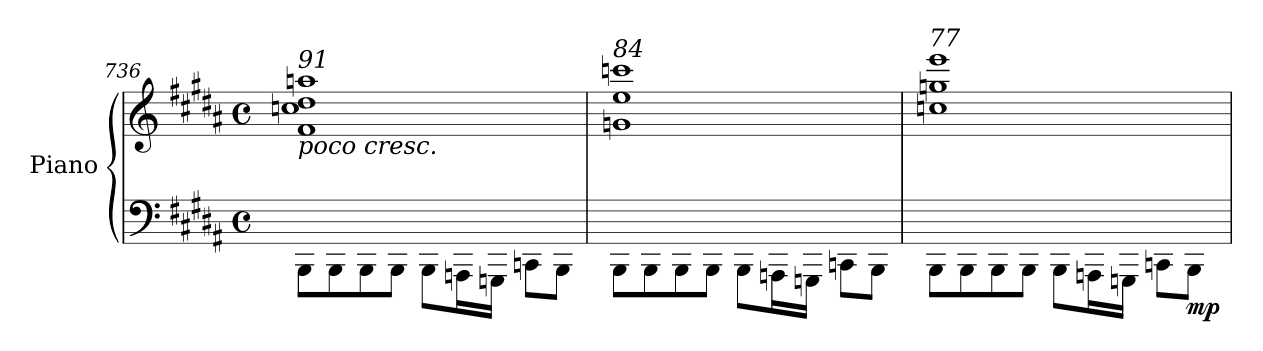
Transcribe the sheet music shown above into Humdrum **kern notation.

**kern	**kern	**dynam
*part1	*part1	*part1
*staff2	*staff1	*staff1/2
*I"Piano	*	*
*I'Pno	*	*
*clefF4	*clefG2	*
*k[f#c#g#d#a#]	*k[f#c#g#d#a#]	*
*M4/4	*M4/4	*
*met(c)	*met(c)	*
=736	=736	=736
!	!LO:TX:b:i:t=poco cresc.	!
!	!LO:TX:a:i:t=91	!
8BBB\L	1f# 1ccn 1dd# 1aan	.
8BBB\	.	.
8BBB\	.	.
8BBB\J	.	.
8BBB\L	.	.
16AAAn\L	.	.
16GGGn\JJ	.	.
8CCn\L	.	.
8BBB\J	.	.
!!LO:LB:g=z
=737	=737	=737
!	!LO:TX:a:i:t=84	!
8BBB\L	1gn 1ee 1cccn	.
8BBB\	.	.
8BBB\	.	.
8BBB\J	.	.
8BBB\L	.	.
16AAAn\L	.	.
16GGGn\JJ	.	.
8CCn\L	.	.
8BBB\J	.	.
=738	=738	=738
!	!LO:TX:a:i:t=77	!
8BBB\L	1ccn 1ggn 1eee	.
8BBB\	.	.
8BBB\	.	.
8BBB\J	.	.
8BBB\L	.	.
16AAAn\L	.	.
16GGGn\JJ	.	.
8CCn\L	.	.
!	!	!LO:DY:b=2
8BBB\J	.	mp
=	=	=
*-	*-	*-
